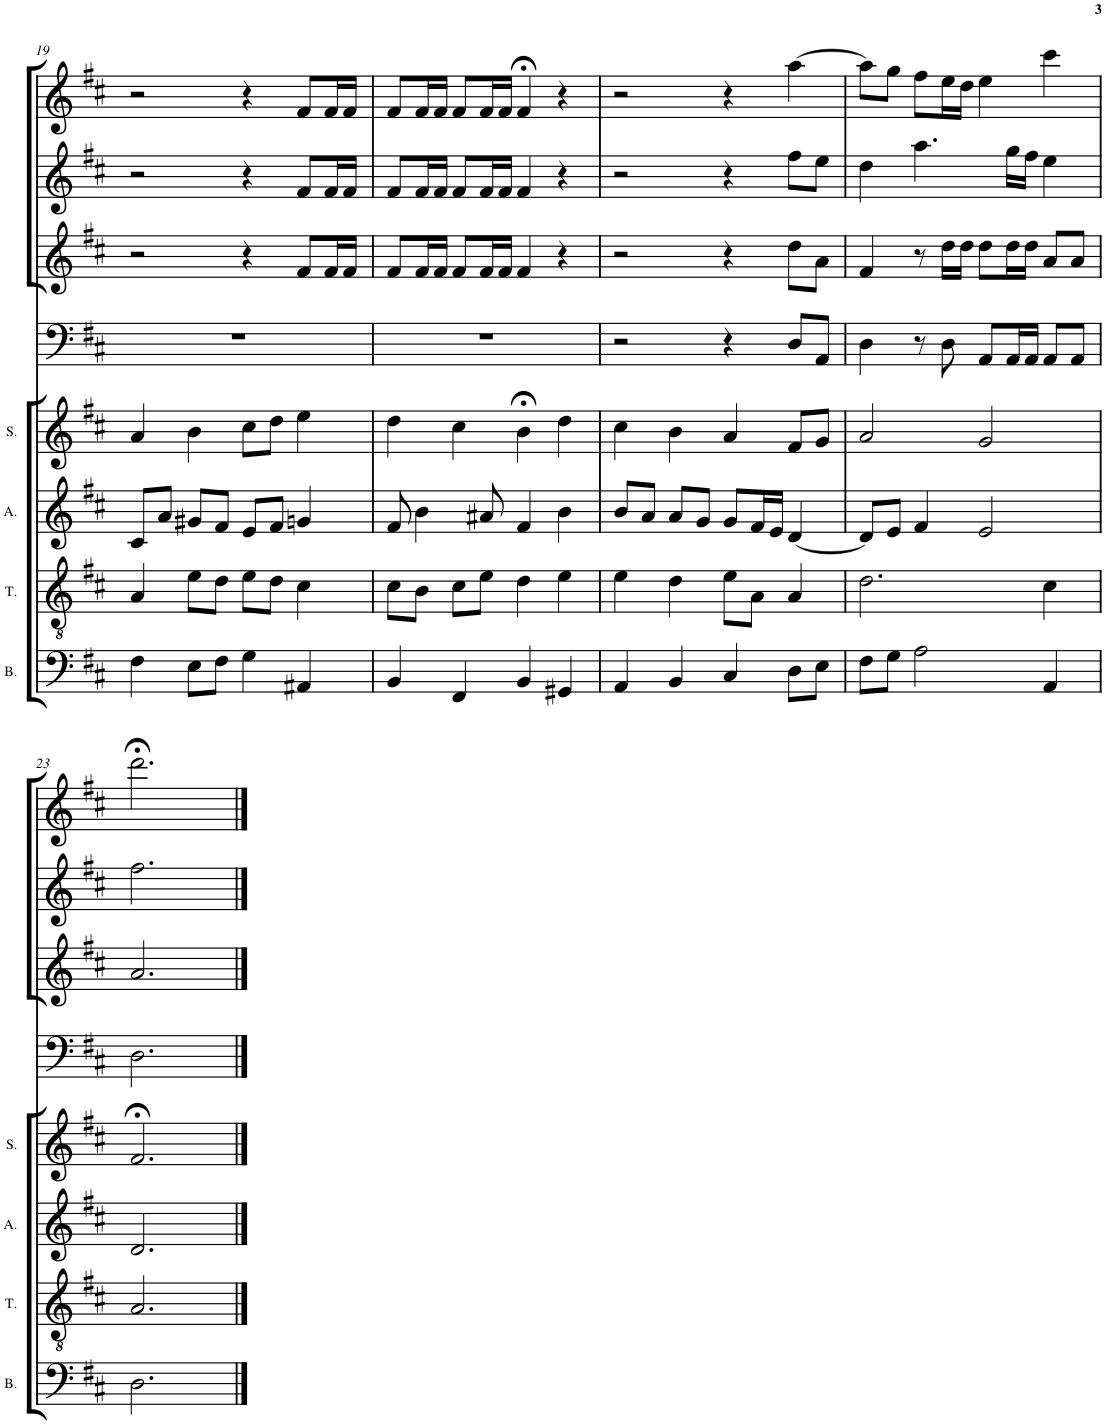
**kern	**kern	**kern	**kern	**kern	**kern	**kern	**kern
*part8	*part7	*part6	*part5	*part4	*part3	*part2	*part1
*staff8	*staff7	*staff6	*staff5	*staff4	*staff3	*staff2	*staff1
*I"Bass	*I"Tenor	*I"Alto	*I"Soprano	*I"Timpani	*I"Trumpet 3	*I"Trumpet 2	*I"Trumpet 1
*I'B.	*I'T.	*I'A.	*I'S.	*	*	*	*
!!LO:PB:g=z
*clefF4	*clefGv2	*clefG2	*clefG2	*clefF4	*clefG2	*clefG2	*clefG2
*k[f#c#]	*k[f#c#]	*k[f#c#]	*k[f#c#]	*k[f#c#]	*k[f#c#]	*k[f#c#]	*k[f#c#]
*D:	*D:	*D:	*D:	*D:	*D:	*D:	*D:
*M4/4	*M4/4	*M4/4	*M4/4	*M4/4	*M4/4	*M4/4	*M4/4
*met(c)	*met(c)	*met(c)	*met(c)	*met(c)	*met(c)	*met(c)	*met(c)
=19	=19	=19	=19	=19	=19	=19	=19
4F#\	4A/	8c#/L	4a/	1r	2r	2r	2r
.	.	8a/J	.	.	.	.	.
8E\L	8e\L	8g#X/L	4b\	.	.	.	.
8F#\J	8d\J	8f#/J	.	.	.	.	.
4G\	8e\L	8e/L	8cc#\L	.	4r	4r	4r
.	8d\J	8f#/J	8dd\J	.	.	.	.
4AA#X/	4c#\	4gn/	4ee\	.	8f#/L	8f#/L	8f#/L
.	.	.	.	.	16f#/L	16f#/L	16f#/L
.	.	.	.	.	16f#/JJ	16f#/JJ	16f#/JJ
=20	=20	=20	=20	=20	=20	=20	=20
4BB/	8c#\L	8f#/	4dd\	1r	8f#/L	8f#/L	8f#/L
.	8B\J	4b\	.	.	16f#/L	16f#/L	16f#/L
.	.	.	.	.	16f#/JJ	16f#/JJ	16f#/JJ
4FF#/	8c#\L	.	4cc#\	.	8f#/L	8f#/L	8f#/L
.	8e\J	8a#X/	.	.	16f#/L	16f#/L	16f#/L
.	.	.	.	.	16f#/JJ	16f#/JJ	16f#/JJ
4BB/	4d\	4f#/	4b;<\	.	4f#/	4f#/	4f#;</
4GG#X/	4e\	4b\	4dd\	.	4r	4r	4r
=21	=21	=21	=21	=21	=21	=21	=21
4AA/	4e\	8b/L	4cc#\	2r	2r	2r	2r
.	.	8a/J	.	.	.	.	.
4BB/	4d\	8a/L	4b\	.	.	.	.
.	.	8g/J	.	.	.	.	.
4C#/	8e\L	8g/L	4a/	4r	4r	4r	4r
.	8A\J	16f#/L	.	.	.	.	.
.	.	16e/JJ	.	.	.	.	.
8D\L	4A/	[4d/	8f#/L	8D/L	8dd\L	8ff#\L	[4aa\
8E\J	.	.	8g/J	8AA/J	8a\J	8ee\J	.
=22	=22	=22	=22	=22	=22	=22	=22
8F#\L	2.d\	8d/L]	2a/	4D\	4f#/	4dd\	8aa\L]
8G\J	.	8e/J	.	.	.	.	8gg\J
2A\	.	4f#/	.	8r	8r	4.aa\	8ff#\L
.	.	.	.	8D\	16dd\LL	.	16ee\L
.	.	.	.	.	16dd\JJ	.	16dd\JJ
.	.	2e/	2g/	8AA/L	8dd\L	.	4ee\
.	.	.	.	16AA/L	16dd\L	16gg\LL	.
.	.	.	.	16AA/JJ	16dd\JJ	16ff#\JJ	.
4AA/	4c#\	.	.	8AA/L	8a/L	4ee\	4ccc#\
.	.	.	.	8AA/J	8a/J	.	.
!!LO:LB:g=z
=23	=23	=23	=23	=23	=23	=23	=23
2.D\	2.A/	2.d/	2.f#;</	2.D\	2.a/	2.ff#\	2.ddd;<\
4ryy	4ryy	4ryy	4ryy	4ryy	4ryy	4ryy	4ryy
==	==	==	==	==	==	==	==
*-	*-	*-	*-	*-	*-	*-	*-
